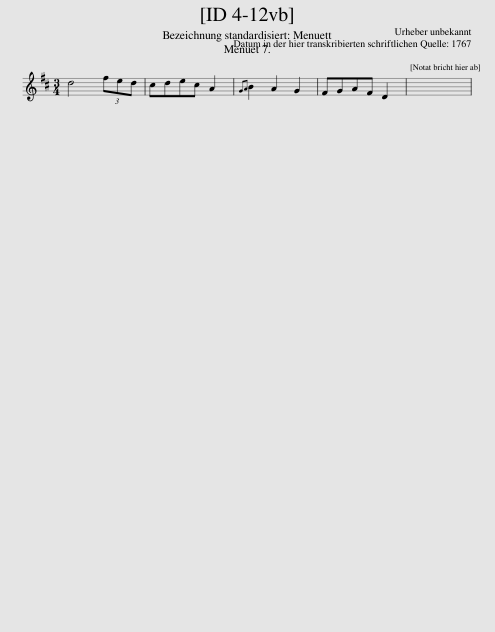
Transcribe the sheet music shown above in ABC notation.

X:1
L:1/8
M:3/4
I:linebreak $
K:D
V:1 treble
V:1
 d4 (3fed | cdec A2 |{GA} B2 A2 G2 | FGAF D2 | x6 | %5
